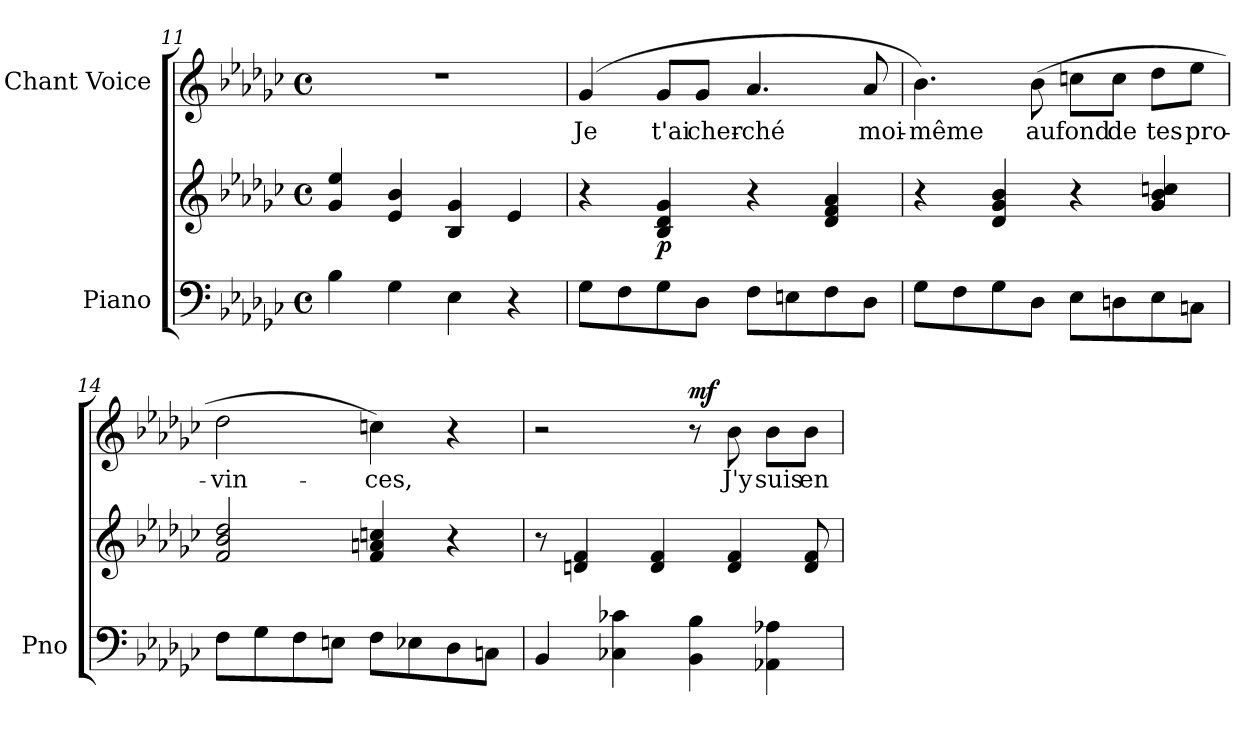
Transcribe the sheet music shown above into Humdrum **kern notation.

**kern	**kern	**dynam	**kern	**text	**dynam
*part2	*part2	*part2	*part1	*part1	*part1
*staff3	*staff2	*staff2/3	*staff1	*staff1	*staff1
*I"Piano	*	*	*I"Chant Voice	*	*
*I'Pno	*	*	*	*	*
*clefF4	*clefG2	*	*clefG2	*	*
*k[b-e-a-d-g-c-]	*k[b-e-a-d-g-c-]	*	*k[b-e-a-d-g-c-]	*	*
*M4/4	*M4/4	*	*M4/4	*	*
*met(c)	*met(c)	*	*met(c)	*	*
=11	=11	=11	=11	=11	=11
4B-\	4g-/ 4ee-/	.	1r	.	.
4G-\	4e-/ 4b-/	.	.	.	.
4E-\	4B-/ 4g-/	.	.	.	.
4r	4e-/	.	.	.	.
!!LO:LB:g=z
=12	=12	=12	=12	=12	=12
!	!	!	!	!LO:LY:b	!
8G-\L	4r	.	(>4g-/	Je	.
8F\	.	.	.	.	.
!	!	!LO:DY:b	!	!LO:LY:b	!
8G-\	4B-/ 4d-/ 4g-/	p	8g-/L	t'ai	.
!	!	!	!	!LO:LY:b	!
8D-\J	.	.	8g-/J	cher-	.
!	!	!	!	!LO:LY:b	!
8F\L	4r	.	4.a-/	-ché	.
8En\	.	.	.	.	.
8F\	4d-/ 4f/ 4a-/	.	.	.	.
!	!	!	!	!LO:LY:b	!
8D-\J	.	.	8a-/	moi-	.
=13	=13	=13	=13	=13	=13
!	!	!	!	!LO:LY:b	!
8G-\L	4r	.	4.b-\)	-même	.
8F\	.	.	.	.	.
8G-\	4d-/ 4g-/ 4b-/	.	.	.	.
!	!	!	!	!LO:LY:b	!
8D-\J	.	.	(>8b-\	au	.
!	!	!	!	!LO:LY:b	!
8E-\L	4r	.	8ccn\L	fond	.
!	!	!	!	!LO:LY:b	!
8Dn\	.	.	8cc\J	de	.
!	!	!	!	!LO:LY:b	!
8E-\	4g-/ 4b-/ 4ccn/	.	8dd-\L	tes	.
!	!	!	!	!LO:LY:b	!
8Cn\J	.	.	8ee-\J	pro-	.
=14	=14	=14	=14	=14	=14
!	!	!	!	!LO:LY:b	!
8F\L	2f/ 2b-/ 2dd-/	.	2dd-\	-vin-	.
8G-\	.	.	.	.	.
8F\	.	.	.	.	.
8En\J	.	.	.	.	.
!	!	!	!	!LO:LY:b	!
8F\L	4f/ 4an/ 4ccn/	.	4ccn\)	-ces,	.
8E-X\	.	.	.	.	.
8D-\	4r	.	4r	.	.
8Cn\J	.	.	.	.	.
=15	=15	=15	=15	=15	=15
4BB-/	8r	.	2r	.	.
.	4dn/ 4f/	.	.	.	.
4C-X\ 4c-X\	.	.	.	.	.
.	4d/ 4f/	.	.	.	.
!	!	!	!	!	!LO:DY:a
4BB-\ 4B-\	.	.	8r	.	mf
!	!	!	!	!LO:LY:b	!
.	4d/ 4f/	.	8b-\	J'y	.
!	!	!	!	!LO:LY:b	!
4AA-X\ 4A-X\	.	.	8b-\L	suis	.
!	!	!	!	!LO:LY:b	!
.	8d/ 8f/	.	8b-\J	en-	.
=	=	=	=	=	=
*-	*-	*-	*-	*-	*-
